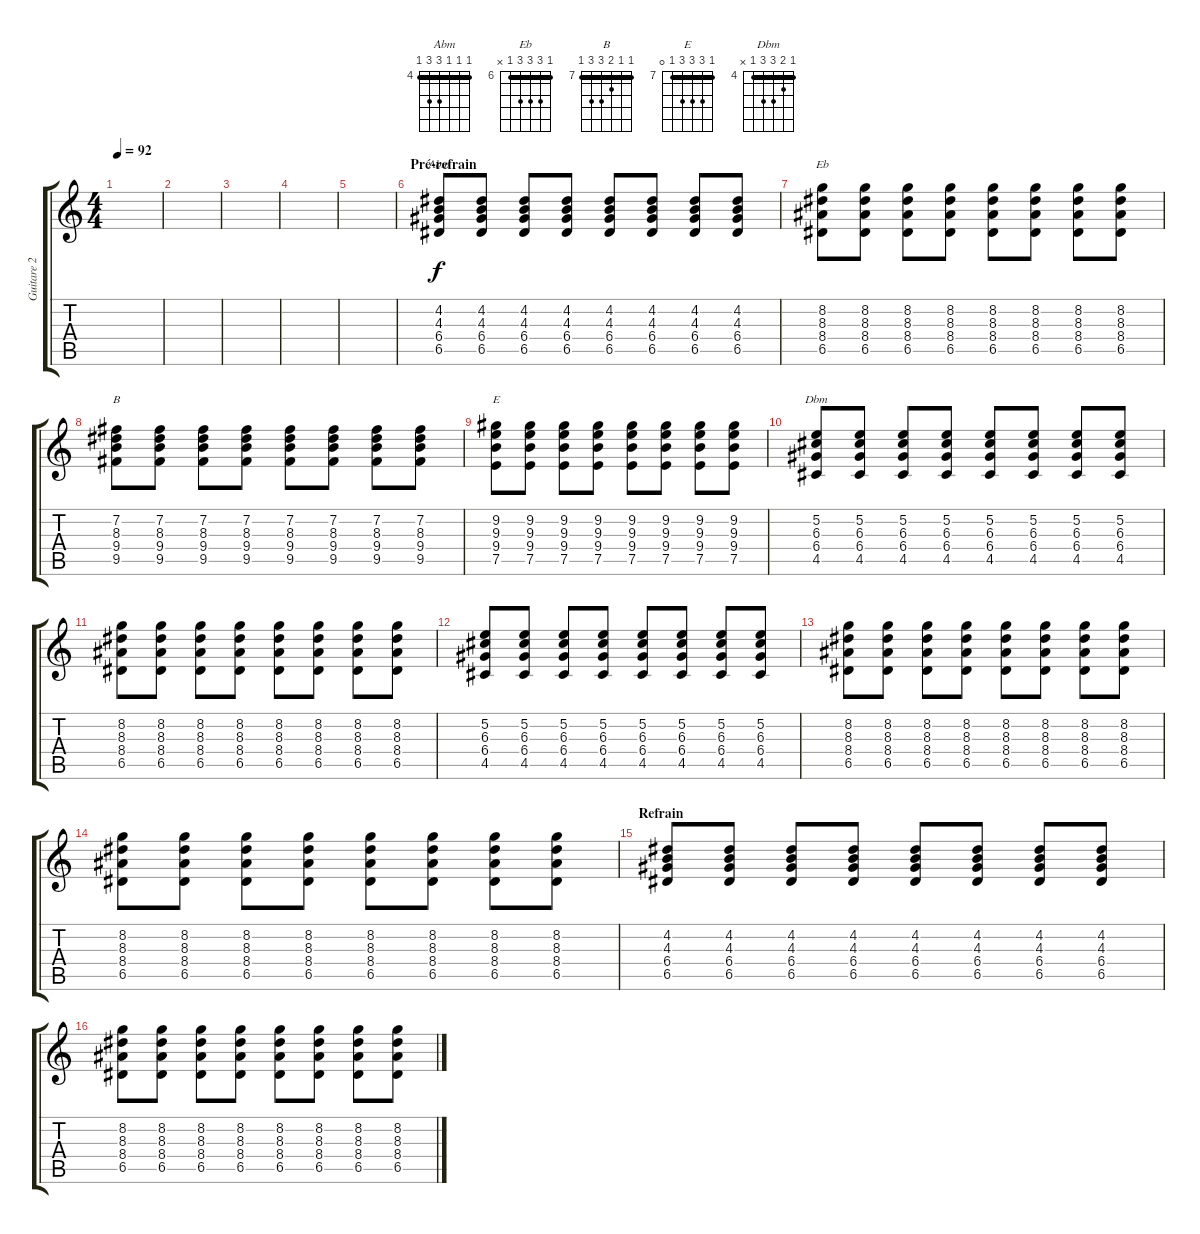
\track ("Guitare 2" "Guitare 2") {instrument overdrivenguitar}
\staff {score tabs}
\tuning (E4 B3 G3 D3 A2 E2) {hide}
\chord ("Abm" 4 4 4 6 6 4) {firstfret 4 barre 4}
\chord ("Eb" 6 8 8 8 6 x) {firstfret 6 barre 6}
\chord ("B" 7 7 8 9 9 7) {firstfret 7 barre 7}
\chord ("E" 7 9 9 9 7 0) {firstfret 7 barre 7}
\chord ("Dbm" 4 5 6 6 4 x) {firstfret 4 barre 4}
\ts (4 4)
\tempo 92
\clef g2
\ks c
|
|
|
|
|
\section ("" "Pré-refrain")
(4.2 4.3 6.4 6.5).8{ch "Abm"} (4.2 4.3 6.4 6.5).8 (4.2 4.3 6.4 6.5).8 (4.2 4.3 6.4 6.5).8 (4.2 4.3 6.4 6.5).8 (4.2 4.3 6.4 6.5).8 (4.2 4.3 6.4 6.5).8 (4.2 4.3 6.4 6.5).8 |
(8.2 8.3 8.4 6.5).8{ch "Eb"} (8.2 8.3 8.4 6.5).8 (8.2 8.3 8.4 6.5).8 (8.2 8.3 8.4 6.5).8 (8.2 8.3 8.4 6.5).8 (8.2 8.3 8.4 6.5).8 (8.2 8.3 8.4 6.5).8 (8.2 8.3 8.4 6.5).8 |
(7.2 8.3 9.4 9.5).8{ch "B"} (7.2 8.3 9.4 9.5).8 (7.2 8.3 9.4 9.5).8 (7.2 8.3 9.4 9.5).8 (7.2 8.3 9.4 9.5).8 (7.2 8.3 9.4 9.5).8 (7.2 8.3 9.4 9.5).8 (7.2 8.3 9.4 9.5).8 |
(9.2 9.3 9.4 7.5).8{ch "E"} (9.2 9.3 9.4 7.5).8 (9.2 9.3 9.4 7.5).8 (9.2 9.3 9.4 7.5).8 (9.2 9.3 9.4 7.5).8 (9.2 9.3 9.4 7.5).8 (9.2 9.3 9.4 7.5).8 (9.2 9.3 9.4 7.5).8 |
(5.2 6.3 6.4 4.5).8{ch "Dbm"} (5.2 6.3 6.4 4.5).8 (5.2 6.3 6.4 4.5).8 (5.2 6.3 6.4 4.5).8 (5.2 6.3 6.4 4.5).8 (5.2 6.3 6.4 4.5).8 (5.2 6.3 6.4 4.5).8 (5.2 6.3 6.4 4.5).8 |
(8.2 8.3 8.4 6.5).8 (8.2 8.3 8.4 6.5).8 (8.2 8.3 8.4 6.5).8 (8.2 8.3 8.4 6.5).8 (8.2 8.3 8.4 6.5).8 (8.2 8.3 8.4 6.5).8 (8.2 8.3 8.4 6.5).8 (8.2 8.3 8.4 6.5).8 |
(5.2 6.3 6.4 4.5).8 (5.2 6.3 6.4 4.5).8 (5.2 6.3 6.4 4.5).8 (5.2 6.3 6.4 4.5).8 (5.2 6.3 6.4 4.5).8 (5.2 6.3 6.4 4.5).8 (5.2 6.3 6.4 4.5).8 (5.2 6.3 6.4 4.5).8 |
(8.2 8.3 8.4 6.5).8 (8.2 8.3 8.4 6.5).8 (8.2 8.3 8.4 6.5).8 (8.2 8.3 8.4 6.5).8 (8.2 8.3 8.4 6.5).8 (8.2 8.3 8.4 6.5).8 (8.2 8.3 8.4 6.5).8 (8.2 8.3 8.4 6.5).8 |
(8.2 8.3 8.4 6.5).8 (8.2 8.3 8.4 6.5).8 (8.2 8.3 8.4 6.5).8 (8.2 8.3 8.4 6.5).8 (8.2 8.3 8.4 6.5).8 (8.2 8.3 8.4 6.5).8 (8.2 8.3 8.4 6.5).8 (8.2 8.3 8.4 6.5).8 |
\section ("" "Refrain")
(4.2 4.3 6.4 6.5).8 (4.2 4.3 6.4 6.5).8 (4.2 4.3 6.4 6.5).8 (4.2 4.3 6.4 6.5).8 (4.2 4.3 6.4 6.5).8 (4.2 4.3 6.4 6.5).8 (4.2 4.3 6.4 6.5).8 (4.2 4.3 6.4 6.5).8 |
(8.2 8.3 8.4 6.5).8 (8.2 8.3 8.4 6.5).8 (8.2 8.3 8.4 6.5).8 (8.2 8.3 8.4 6.5).8 (8.2 8.3 8.4 6.5).8 (8.2 8.3 8.4 6.5).8 (8.2 8.3 8.4 6.5).8 (8.2 8.3 8.4 6.5).8
